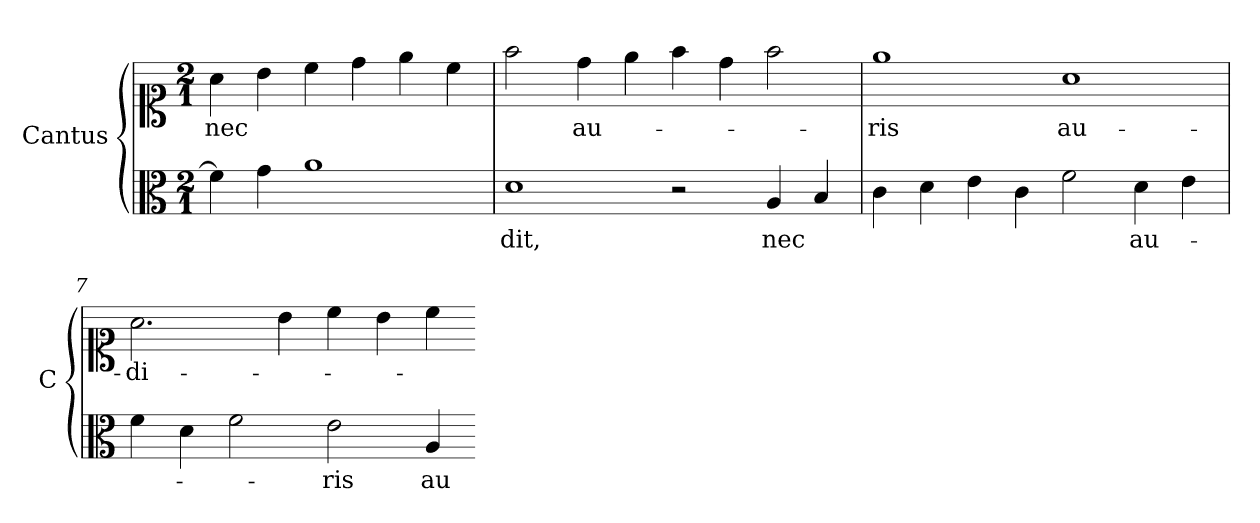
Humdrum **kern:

**kern	**text	**kern	**text
*part1	*part1	*part1	*part1
*staff2	*staff2	*staff1	*staff1
*I"Cantus	*	*	*
*I'C	*	*	*
*clefC3	*	*clefC1	*
*k[]	*	*k[]	*
*D:dor	*	*D:dor	*
*M2/1	*	*M2/1	*
=	=	=	=
4f]	.	4a	nec
4g	.	4b	.
1a	.	4cc	.
.	.	4dd	.
.	.	4ee	.
.	.	4cc	.
=5	=5	=5	=5
1d	-dit,	2ff	.
.	.	4dd	au-
.	.	4ee	.
2r	.	4ff	.
.	.	4dd	.
4A	nec	2ff	.
4B	.	.	.
=6	=6	=6	=6
4c	.	1ee	-ris
4d	.	.	.
4e	.	.	.
4c	.	.	.
2f	.	1a	au-
4d	au-	.	.
4e	.	.	.
=7	=7	=7	=7
4f	.	2.a	-di-
4d	.	.	.
2f	.	.	.
.	.	4b	.
2e	-ris	4cc	.
.	.	4b	.
4A	au-	4cc	.
=-	=-	=-	=-
*-	*-	*-	*-
